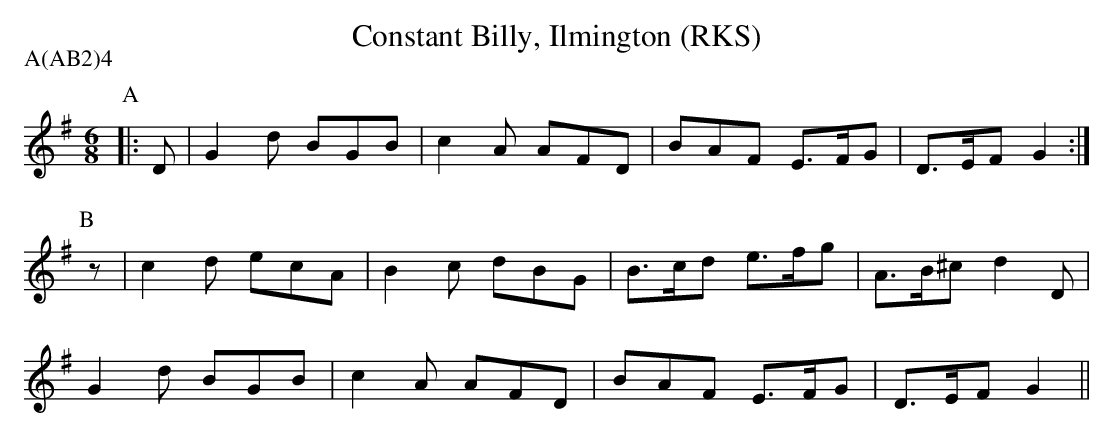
X:1
T:Constant Billy, Ilmington (RKS)
M:6/8
L:1/8
P:A(AB2)4
K:G
P:A
|:D|G2d BGB|c2A AFD|BAF  E>FG|D>EF  G2:|
P:B
  z|c2d ecA|B2c dBG|B>cd e>fg|A>B^c d2D|
G2d BGB|c2A AFD|BAF  E>FG|D>EF  G2||
